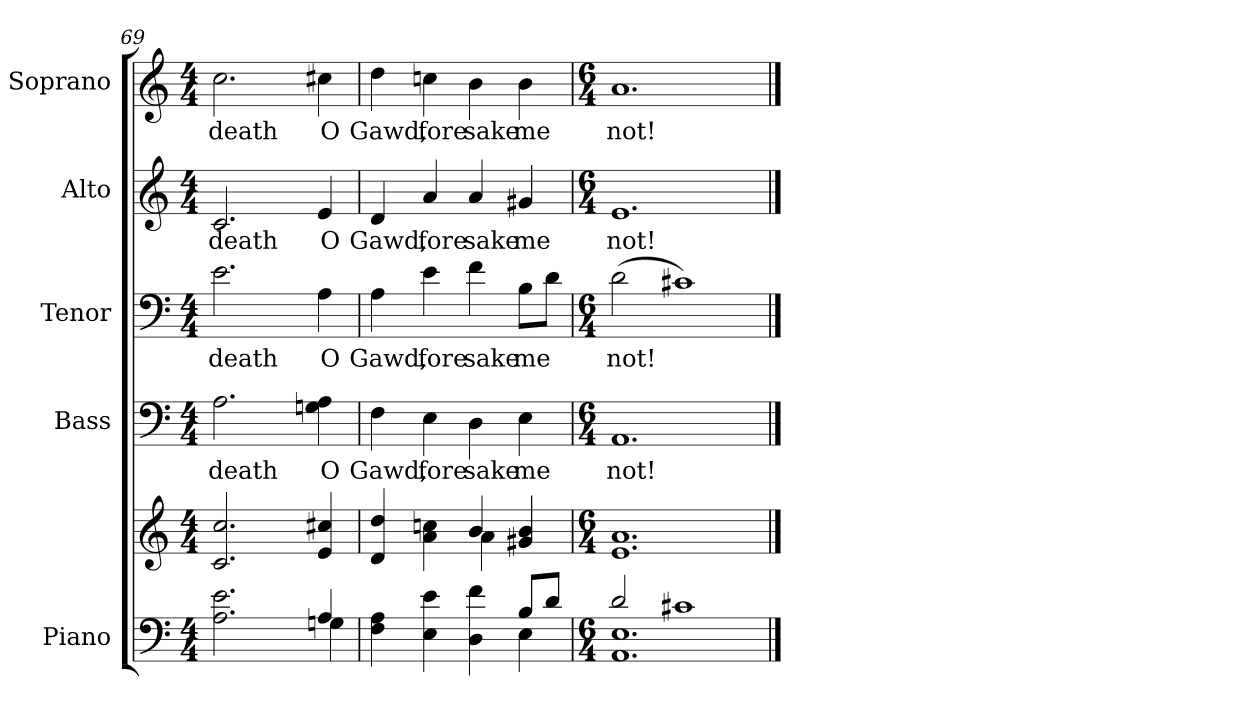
**kern	**kern	**kern	**text	**kern	**text	**kern	**text	**kern	**text
*part5	*part5	*part4	*part4	*part3	*part3	*part2	*part2	*part1	*part1
*staff6	*staff5	*staff4	*staff4	*staff3	*staff3	*staff2	*staff2	*staff1	*staff1
*I"Piano	*	*I"Bass	*	*I"Tenor	*	*I"Alto	*	*I"Soprano	*
*I'Pno.	*	*I'B.	*	*I'T.	*	*I'A.	*	*I'S.	*
!!LO:PB:g=z
*clefF4	*clefG2	*clefF4	*	*clefF4	*	*clefG2	*	*clefG2	*
*k[]	*k[]	*k[]	*	*k[]	*	*k[]	*	*k[]	*
*C:	*C:	*C:	*	*C:	*	*C:	*	*C:	*
*M4/4	*M4/4	*M4/4	*	*M4/4	*	*M4/4	*	*M4/4	*
=69	=69	=69	=69	=69	=69	=69	=69	=69	=69
*^	*	*	*	*	*	*	*	*	*
!	!	!	!	!LO:LY:b:color=#000000	!	!	!	!	!	!
!	!	!	!	!	!	!LO:LY:b:color=#000000	!	!	!	!
!	!	!	!	!	!	!	!	!LO:LY:b:color=#000000	!	!
!	!	!	!	!	!	!	!	!	!	!LO:LY:b:color=#000000
2.Ai\ 2.ei	2ryy	2.ci/ 2.cci	2.Ai\	death	2.ei\	death	2.ci/	death	2.cci\	death
.	4ryy	.	.	.	.	.	.	.	.	.
!	!	!	!	!LO:LY:b:color=#000000	!	!	!	!	!	!
!	!	!	!	!	!	!LO:LY:b:color=#000000	!	!	!	!
!	!	!	!	!	!	!	!	!LO:LY:b:color=#000000	!	!
!	!	!	!	!	!	!	!	!	!	!LO:LY:b:color=#000000
4Ai/	4Gni\	4ei/ 4cc#Xi	4Gni\ 4Ai	O	4Ai\	O	4ei/	O	4cc#Xi\	O
=70	=70	=70	=70	=70	=70	=70	=70	=70	=70	=70
*	*	*^	*	*	*	*	*	*	*	*
!	!	!	!	!	!LO:LY:b:color=#000000	!	!	!	!	!	!
!	!	!	!	!	!	!	!LO:LY:b:color=#000000	!	!	!	!
!	!	!	!	!	!	!	!	!	!LO:LY:b:color=#000000	!	!
!	!	!	!	!	!	!	!	!	!	!	!LO:LY:b:color=#000000
4Fi\ 4Ai	2ryy	4di/ 4ddi	2ryy	4Fi\	Gawd,	4Ai\	Gawd,	4di/	Gawd,	4ddi\	Gawd,
!	!	!	!	!	!LO:LY:b:color=#000000	!	!	!	!	!	!
!	!	!	!	!	!	!	!LO:LY:b:color=#000000	!	!	!	!
!	!	!	!	!	!	!	!	!	!LO:LY:b:color=#000000	!	!
!	!	!	!	!	!	!	!	!	!	!	!LO:LY:b:color=#000000
4Ei\ 4ei	.	4ai\ 4ccni	.	4Ei\	fore	4ei\	fore	4ai/	fore	4ccni\	fore
!	!	!	!	!	!LO:LY:b:color=#000000	!	!	!	!	!	!
!	!	!	!	!	!	!	!LO:LY:b:color=#000000	!	!	!	!
!	!	!	!	!	!	!	!	!	!LO:LY:b:color=#000000	!	!
!	!	!	!	!	!	!	!	!	!	!	!LO:LY:b:color=#000000
4Di\ 4fi	4ryy	4bi/	4ai\	4Di\	sake	4fi\	sake	4ai/	sake	4bi\	sake
!	!	!	!	!	!LO:LY:b:color=#000000	!	!	!	!	!	!
!	!	!	!	!	!	!	!LO:LY:b:color=#000000	!	!	!	!
!	!	!	!	!	!	!	!	!	!LO:LY:b:color=#000000	!	!
!	!	!	!	!	!	!	!	!	!	!	!LO:LY:b:color=#000000
8Bi/L	4Ei\	4g#Xi/ 4bi	4ryy	4Ei\	me	8Bi\L	me	4g#Xi/	me	4bi\	me
8di/J	.	.	.	.	.	8di\J	.	.	.	.	.
*	*	*v	*v	*	*	*	*	*	*	*	*
=71	=71	=71	=71	=71	=71	=71	=71	=71	=71	=71
*M6/4	*	*M6/4	*M6/4	*	*M6/4	*	*M6/4	*	*M6/4	*
!	!	!	!	!LO:LY:b:color=#000000	!	!	!	!	!	!
!	!	!	!	!	!	!LO:LY:b:color=#000000	!	!	!	!
!	!	!	!	!	!	!	!	!LO:LY:b:color=#000000	!	!
!	!	!	!	!	!	!	!	!	!	!LO:LY:b:color=#000000
2di/	1.AAi 1.Ei	1.ei 1.ai	1.AAi	not!	(2di\	not!	1.ei	not!	1.ai	not!
1c#Xi	.	.	.	.	1c#Xi)	.	.	.	.	.
*v	*v	*	*	*	*	*	*	*	*	*
==	==	==	==	==	==	==	==	==	==
*-	*-	*-	*-	*-	*-	*-	*-	*-	*-
